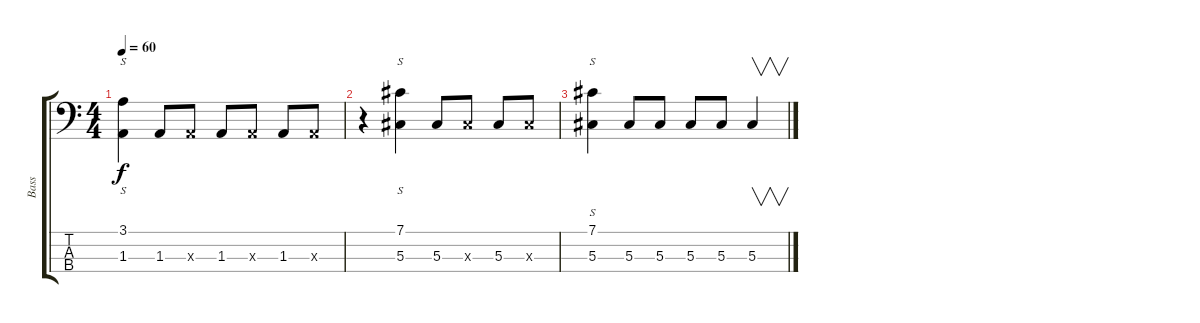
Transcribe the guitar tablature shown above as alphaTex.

\track ("Bass" "Bass") {instrument electricbasspick}
\staff {score tabs}
\tuning (Gb2 Db2 Ab1 Eb1) {hide}
\ts (4 4)
\tempo 60
\clef f4
\ks c
(3.1 1.3).4{s dy f} 1.3.8 1.3{x}.8 1.3.8 1.3{x}.8 1.3.8 1.3{x}.8 |
r.4 (7.1 5.3).4{s} 5.3.8 5.3{x}.8 5.3.8 5.3{x}.8 |
(7.1 5.3).4{s} 5.3.8 5.3.8 5.3.8 5.3.8 5.3.4{v}
